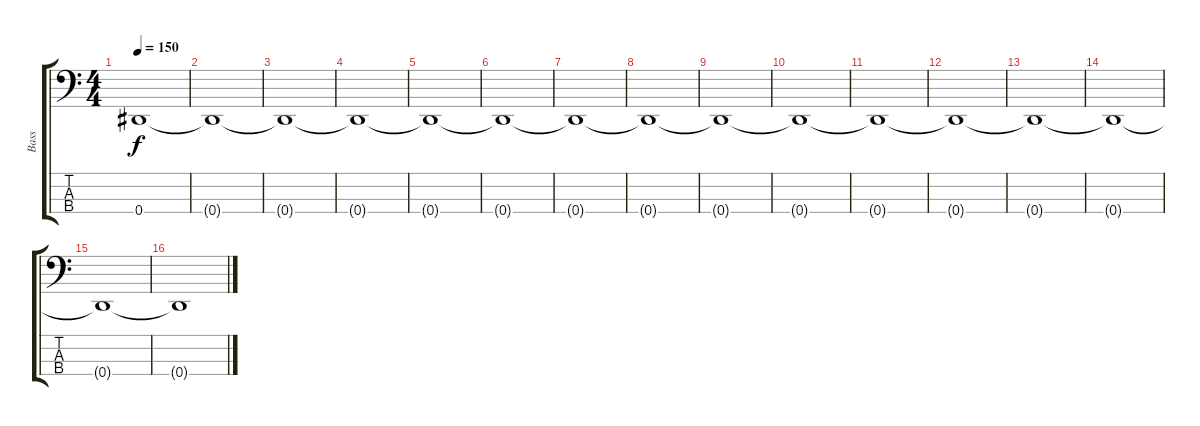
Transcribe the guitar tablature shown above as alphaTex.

\track ("Bass" "Bass") {instrument electricbasspick}
\staff {score tabs}
\tuning (Gb2 Db2 Ab1 Eb1) {hide}
\ts (4 4)
\tempo 150
\clef f4
\ks c
0.4{t}.1{dy f} |
0.4{t}.1 |
0.4{t}.1 |
0.4{t}.1 |
0.4{t}.1 |
0.4{t}.1 |
0.4{t}.1 |
0.4{t}.1 |
0.4{t}.1 |
0.4{t}.1 |
0.4{t}.1 |
0.4{t}.1 |
0.4{t}.1 |
0.4{t}.1 |
0.4{t}.1 |
0.4{t}.1
